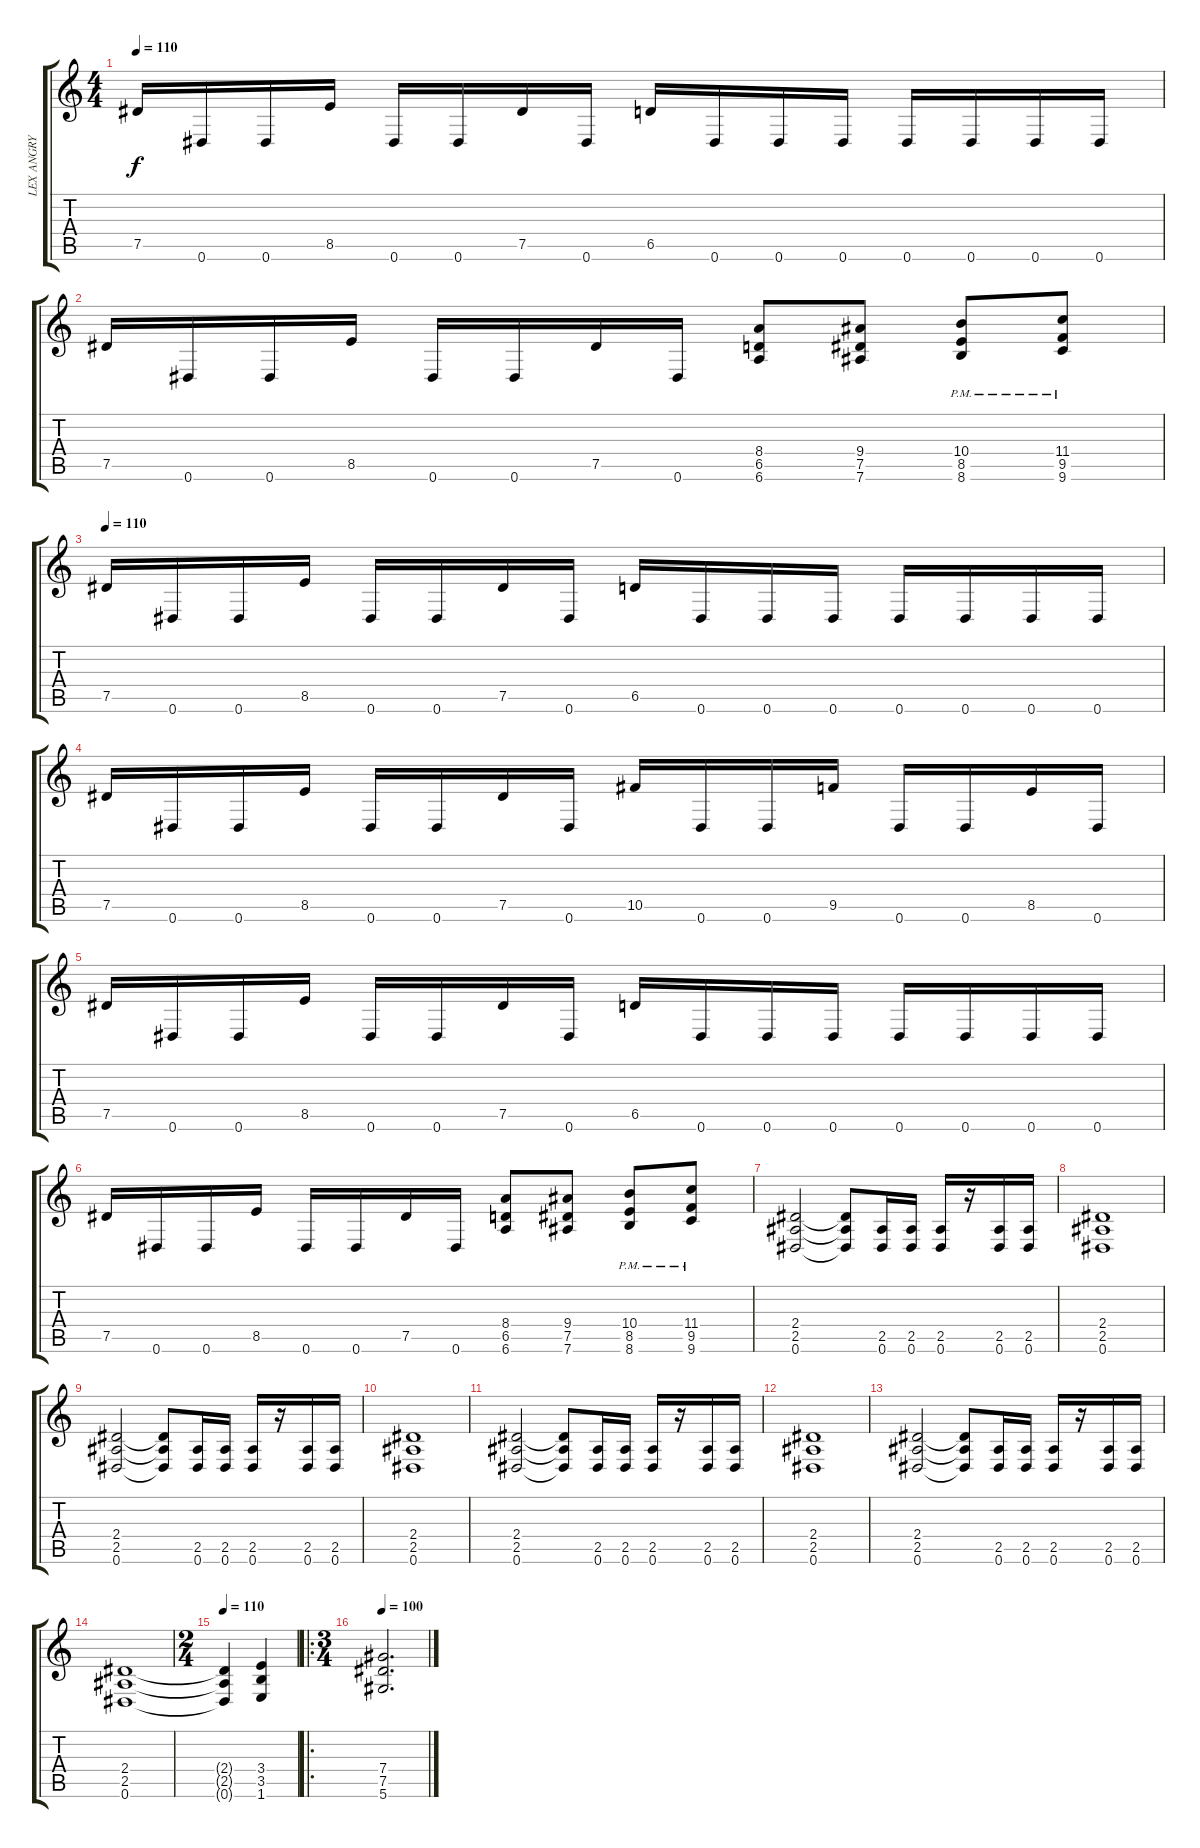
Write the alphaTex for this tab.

\track ("LEX ANGRY" "LEX ANGRY") {instrument distortionguitar}
\staff {score tabs}
\tuning (Eb4 Bb3 Gb3 Db3 Ab2 Eb2) {hide}
\ts (4 4)
\tempo 110
\clef g2
\ks c
7.5.16{dy f instrument distortionguitar} 0.6.16 0.6.16 8.5.16 0.6.16 0.6.16 7.5.16 0.6.16 6.5.16 0.6.16 0.6.16 0.6.16 0.6.16 0.6.16 0.6.16 0.6.16 |
7.5.16 0.6.16 0.6.16 8.5.16 0.6.16 0.6.16 7.5.16 0.6.16 (8.4 6.5 6.6).8 (9.4 7.5 7.6).8 (10.4{pm} 8.5{pm} 8.6{pm}).8 (11.4{pm} 9.5{pm} 9.6{pm}).8 |
\tempo 110
7.5.16{instrument distortionguitar} 0.6.16 0.6.16 8.5.16 0.6.16 0.6.16 7.5.16 0.6.16 6.5.16 0.6.16 0.6.16 0.6.16 0.6.16 0.6.16 0.6.16 0.6.16 |
7.5.16 0.6.16 0.6.16 8.5.16 0.6.16 0.6.16 7.5.16 0.6.16 10.5.16 0.6.16 0.6.16 9.5.16 0.6.16 0.6.16 8.5.16 0.6.16 |
7.5.16{instrument distortionguitar} 0.6.16 0.6.16 8.5.16 0.6.16 0.6.16 7.5.16 0.6.16 6.5.16 0.6.16 0.6.16 0.6.16 0.6.16 0.6.16 0.6.16 0.6.16 |
7.5.16 0.6.16 0.6.16 8.5.16 0.6.16 0.6.16 7.5.16 0.6.16 (8.4 6.5 6.6).8 (9.4 7.5 7.6).8 (10.4{pm} 8.5{pm} 8.6{pm}).8 (11.4{pm} 9.5{pm} 9.6{pm}).8 |
(2.4 2.5 0.6).2 (2.4{t} 2.5{t} 0.6{t}).8 (2.5 0.6).16 (2.5 0.6).16 (2.5 0.6).16 r.16 (2.5 0.6).16 (2.5 0.6).16 |
(2.4 2.5 0.6).1 |
(2.4 2.5 0.6).2 (2.4{t} 2.5{t} 0.6{t}).8 (2.5 0.6).16 (2.5 0.6).16 (2.5 0.6).16 r.16 (2.5 0.6).16 (2.5 0.6).16 |
(2.4 2.5 0.6).1 |
(2.4 2.5 0.6).2 (2.4{t} 2.5{t} 0.6{t}).8 (2.5 0.6).16 (2.5 0.6).16 (2.5 0.6).16 r.16 (2.5 0.6).16 (2.5 0.6).16 |
(2.4 2.5 0.6).1 |
(2.4 2.5 0.6).2 (2.4{t} 2.5{t} 0.6{t}).8 (2.5 0.6).16 (2.5 0.6).16 (2.5 0.6).16 r.16 (2.5 0.6).16 (2.5 0.6).16 |
(2.4 2.5 0.6).1 |
\ts (2 4)
\tempo 110
(2.4{t} 2.5{t} 0.6{t}).4 (3.4 3.5 1.6).4 |
\ro
\ts (3 4)
\tempo 100
(7.4 7.5 5.6).2{d}
